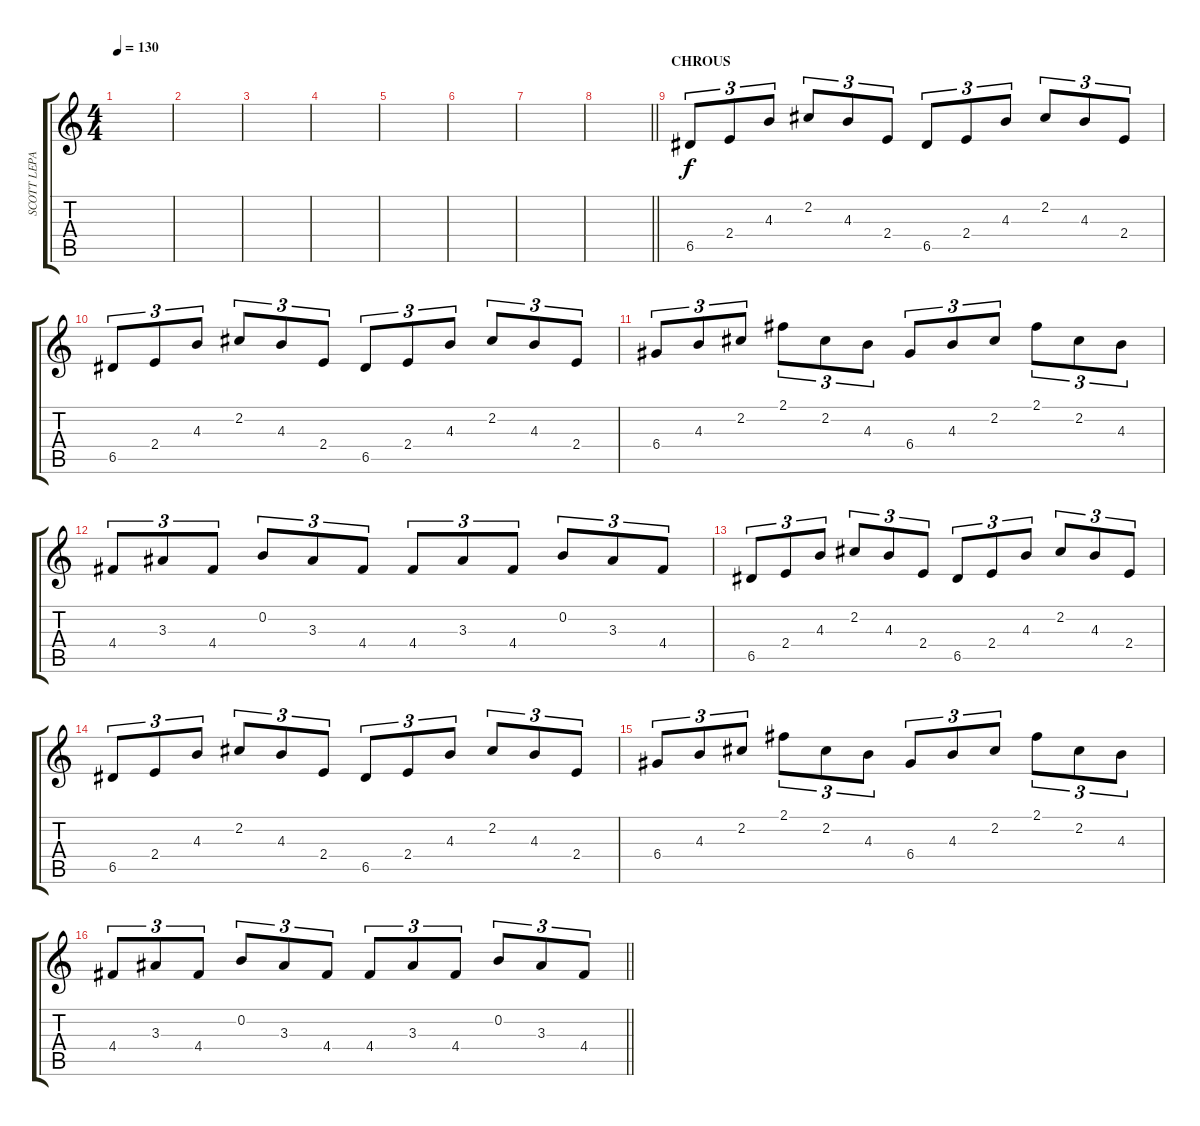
\track ("SCOTT LEPAGE" "SCOTT LEPA") {instrument distortionguitar}
\staff {score tabs}
\tuning (E4 B3 G3 D3 A2 E2) {hide}
\ts (4 4)
\tempo 130
\clef g2
\ks c
|
|
|
|
|
|
|
\barLineRight lightlight
|
\section ("" "CHROUS")
6.5.8{tu (3 2)} 2.4.8{tu (3 2)} 4.3.8{tu (3 2)} 2.2.8{tu (3 2)} 4.3.8{tu (3 2)} 2.4.8{tu (3 2)} 6.5.8{tu (3 2)} 2.4.8{tu (3 2)} 4.3.8{tu (3 2)} 2.2.8{tu (3 2)} 4.3.8{tu (3 2)} 2.4.8{tu (3 2)} |
6.5.8{tu (3 2)} 2.4.8{tu (3 2)} 4.3.8{tu (3 2)} 2.2.8{tu (3 2)} 4.3.8{tu (3 2)} 2.4.8{tu (3 2)} 6.5.8{tu (3 2)} 2.4.8{tu (3 2)} 4.3.8{tu (3 2)} 2.2.8{tu (3 2)} 4.3.8{tu (3 2)} 2.4.8{tu (3 2)} |
6.4.8{tu (3 2)} 4.3.8{tu (3 2)} 2.2.8{tu (3 2)} 2.1.8{tu (3 2)} 2.2.8{tu (3 2)} 4.3.8{tu (3 2)} 6.4.8{tu (3 2)} 4.3.8{tu (3 2)} 2.2.8{tu (3 2)} 2.1.8{tu (3 2)} 2.2.8{tu (3 2)} 4.3.8{tu (3 2)} |
4.4.8{tu (3 2)} 3.3.8{tu (3 2)} 4.4.8{tu (3 2)} 0.2.8{tu (3 2)} 3.3.8{tu (3 2)} 4.4.8{tu (3 2)} 4.4.8{tu (3 2)} 3.3.8{tu (3 2)} 4.4.8{tu (3 2)} 0.2.8{tu (3 2)} 3.3.8{tu (3 2)} 4.4.8{tu (3 2)} |
6.5.8{tu (3 2)} 2.4.8{tu (3 2)} 4.3.8{tu (3 2)} 2.2.8{tu (3 2)} 4.3.8{tu (3 2)} 2.4.8{tu (3 2)} 6.5.8{tu (3 2)} 2.4.8{tu (3 2)} 4.3.8{tu (3 2)} 2.2.8{tu (3 2)} 4.3.8{tu (3 2)} 2.4.8{tu (3 2)} |
6.5.8{tu (3 2)} 2.4.8{tu (3 2)} 4.3.8{tu (3 2)} 2.2.8{tu (3 2)} 4.3.8{tu (3 2)} 2.4.8{tu (3 2)} 6.5.8{tu (3 2)} 2.4.8{tu (3 2)} 4.3.8{tu (3 2)} 2.2.8{tu (3 2)} 4.3.8{tu (3 2)} 2.4.8{tu (3 2)} |
6.4.8{tu (3 2)} 4.3.8{tu (3 2)} 2.2.8{tu (3 2)} 2.1.8{tu (3 2)} 2.2.8{tu (3 2)} 4.3.8{tu (3 2)} 6.4.8{tu (3 2)} 4.3.8{tu (3 2)} 2.2.8{tu (3 2)} 2.1.8{tu (3 2)} 2.2.8{tu (3 2)} 4.3.8{tu (3 2)} |
\barLineRight lightlight
4.4.8{tu (3 2)} 3.3.8{tu (3 2)} 4.4.8{tu (3 2)} 0.2.8{tu (3 2)} 3.3.8{tu (3 2)} 4.4.8{tu (3 2)} 4.4.8{tu (3 2)} 3.3.8{tu (3 2)} 4.4.8{tu (3 2)} 0.2.8{tu (3 2)} 3.3.8{tu (3 2)} 4.4.8{tu (3 2)}
